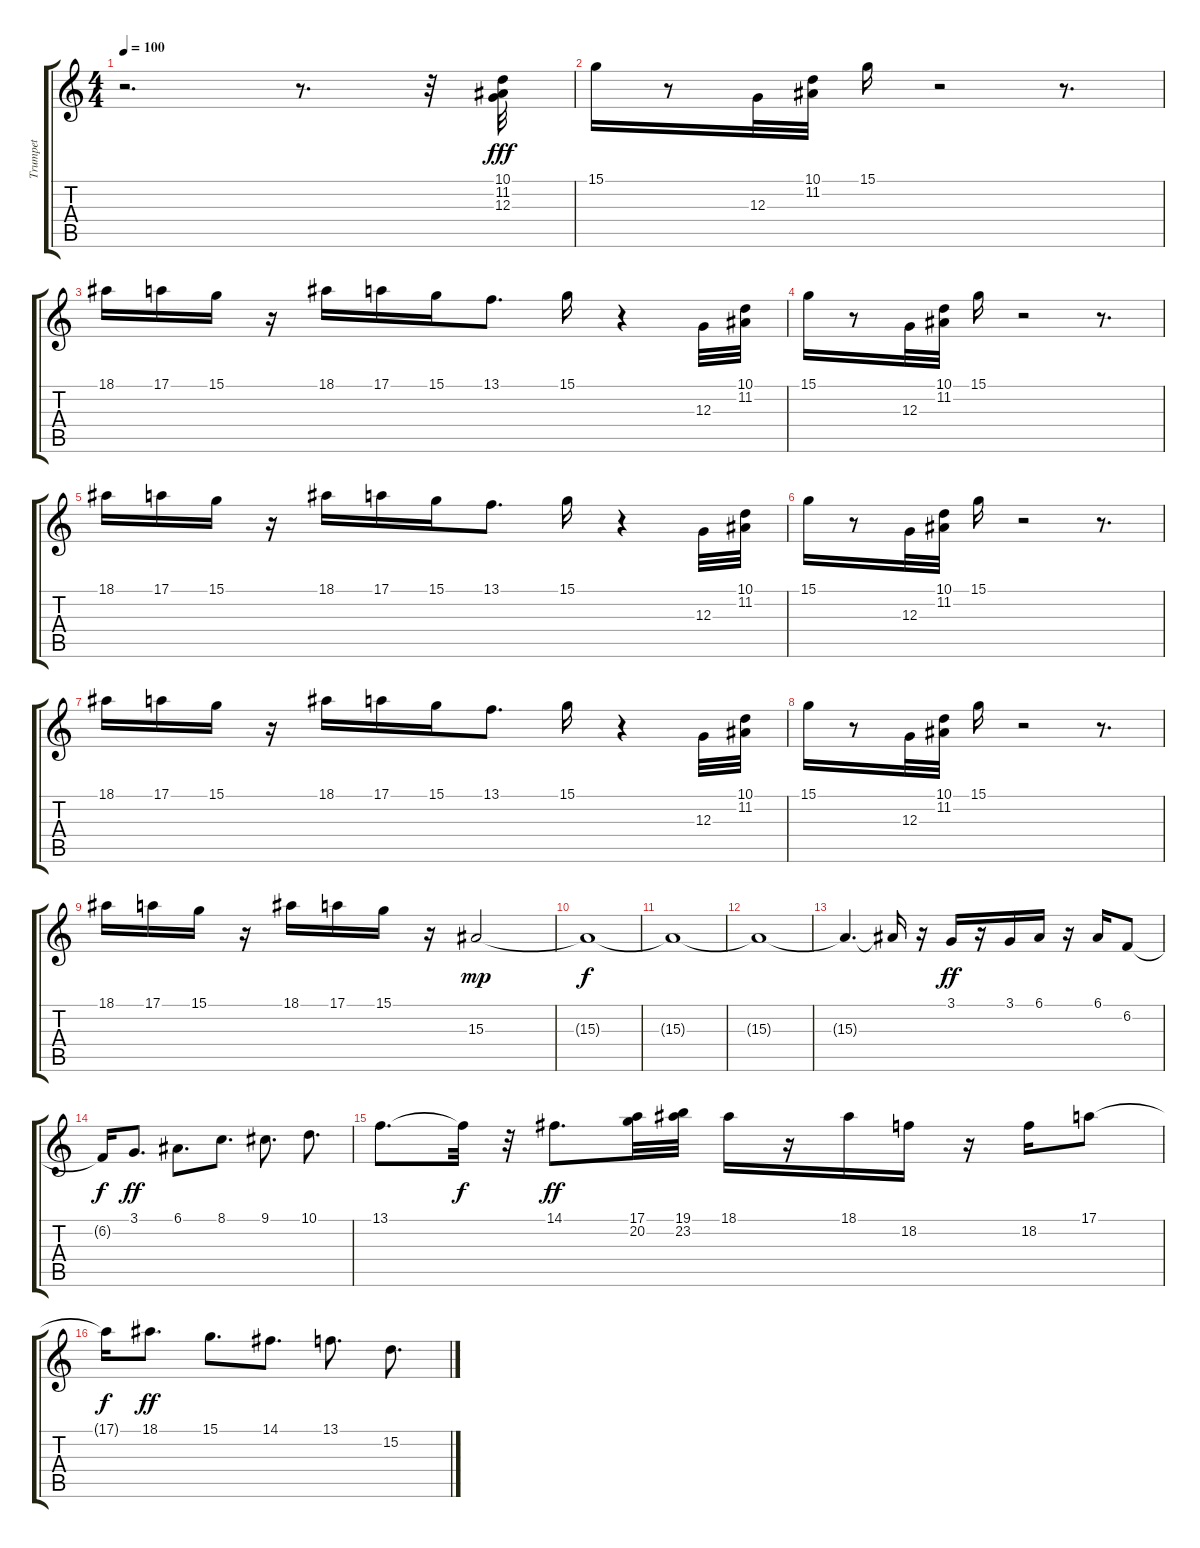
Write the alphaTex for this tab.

\track ("Trumpet" "Trumpet") {instrument trumpet}
\staff {score tabs}
\tuning (E4 B3 G3 D3 A2 E2) {hide}
\ts (4 4)
\tempo 100
\clef g2
\ks c
r.2{d dy fff} r.8{d} r.32 (10.1 11.2 12.3).32 |
15.1.16 r.8 12.3.32 (10.1 11.2).32 15.1.16 r.2 r.8{d} |
18.1.16 17.1.16 15.1.16 r.16 18.1.16 17.1.16 15.1.16 13.1.8{d} 15.1.16 r.4 12.3.32 (10.1 11.2).32 |
15.1.16 r.8 12.3.32 (10.1 11.2).32 15.1.16 r.2 r.8{d} |
18.1.16 17.1.16 15.1.16 r.16 18.1.16 17.1.16 15.1.16 13.1.8{d} 15.1.16 r.4 12.3.32 (10.1 11.2).32 |
15.1.16 r.8 12.3.32 (10.1 11.2).32 15.1.16 r.2 r.8{d} |
18.1.16 17.1.16 15.1.16 r.16 18.1.16 17.1.16 15.1.16 13.1.8{d} 15.1.16 r.4 12.3.32 (10.1 11.2).32 |
15.1.16 r.8 12.3.32 (10.1 11.2).32 15.1.16 r.2 r.8{d} |
18.1.16 17.1.16 15.1.16 r.16 18.1.16 17.1.16 15.1.16 r.16 15.3.2{dy mp volume 5} |
15.3{t}.1{dy f} |
15.3{t}.1 |
15.3{t}.1 |
15.3{t}.4{d} 15.3{t}.16 r.16 3.1.16{dy ff volume 11} r.16 3.1.16 6.1.16 r.16 6.1.16 6.2.8 |
6.2{t}.16{dy f} 3.1.8{d dy ff} 6.1.8{d} 8.1.8{d} 9.1.8{d} 10.1.8{d} |
13.1.8{d} 13.1{t}.32{dy f} r.32 14.1.8{d dy ff} (17.1 20.2).32 (19.1 23.2).32 18.1.16 r.16 18.1.16 18.2.16 r.16 18.2.16 17.1.8 |
17.1{t}.16{dy f} 18.1.8{d dy ff} 15.1.8{d} 14.1.8{d} 13.1.8{d} 15.2.8{d}
